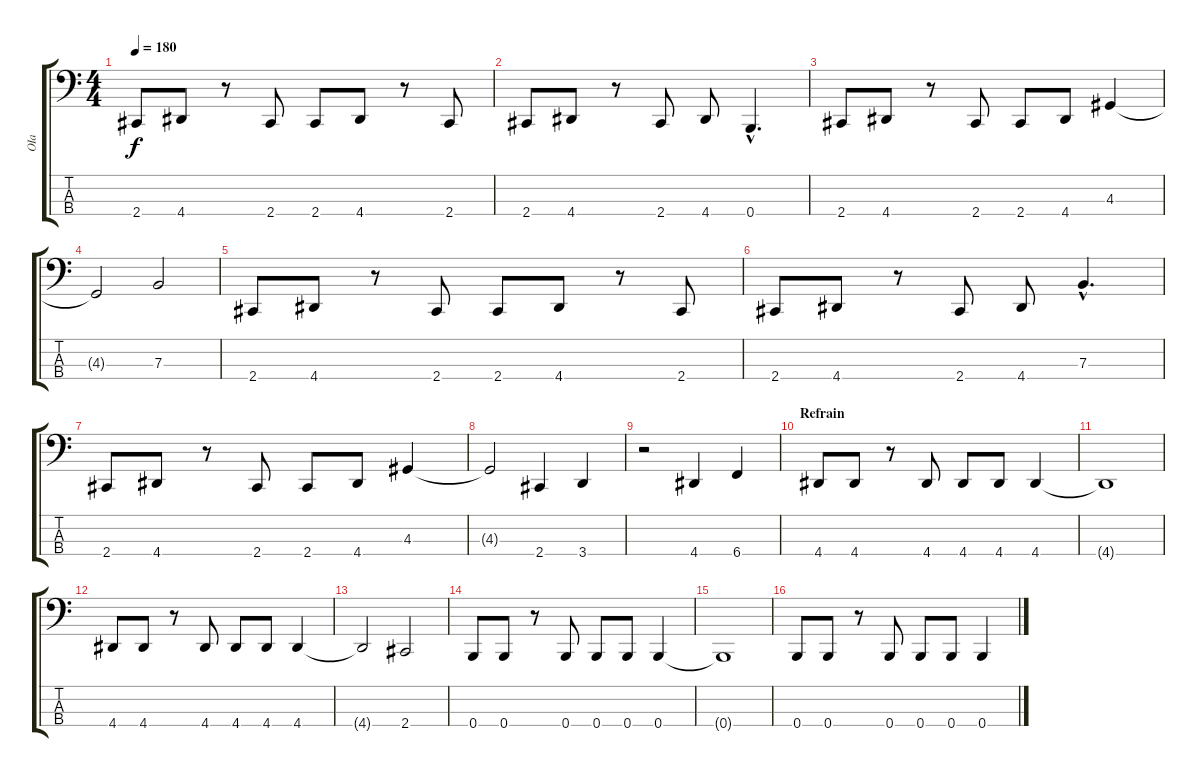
\track ("OIa" "OIa") {instrument electricbasspick}
\staff {score tabs}
\tuning (D2 A1 E1 B0) {hide}
\ts (4 4)
\tempo 180
\clef f4
\ks c
2.4.8{dy f} 4.4.8 r.8 2.4.8 2.4.8 4.4.8 r.8 2.4.8 |
2.4.8 4.4.8 r.8 2.4.8 4.4.8 0.4{hac}.4{d} |
2.4.8 4.4.8 r.8 2.4.8 2.4.8 4.4.8 4.3.4 |
4.3{t}.2 7.3.2 |
2.4.8 4.4.8 r.8 2.4.8 2.4.8 4.4.8 r.8 2.4.8 |
2.4.8 4.4.8 r.8 2.4.8 4.4.8 7.3{hac}.4{d} |
2.4.8 4.4.8 r.8 2.4.8 2.4.8 4.4.8 4.3.4 |
4.3{t}.2 2.4.4 3.4.4 |
r.2 4.4.4 6.4.4 |
\section ("" "Refrain")
4.4.8 4.4.8 r.8 4.4.8 4.4.8 4.4.8 4.4.4 |
4.4{t}.1 |
4.4.8 4.4.8 r.8 4.4.8 4.4.8 4.4.8 4.4.4 |
4.4{t}.2 2.4.2 |
0.4.8 0.4.8 r.8 0.4.8 0.4.8 0.4.8 0.4.4 |
0.4{t}.1 |
0.4.8 0.4.8 r.8 0.4.8 0.4.8 0.4.8 0.4.4
